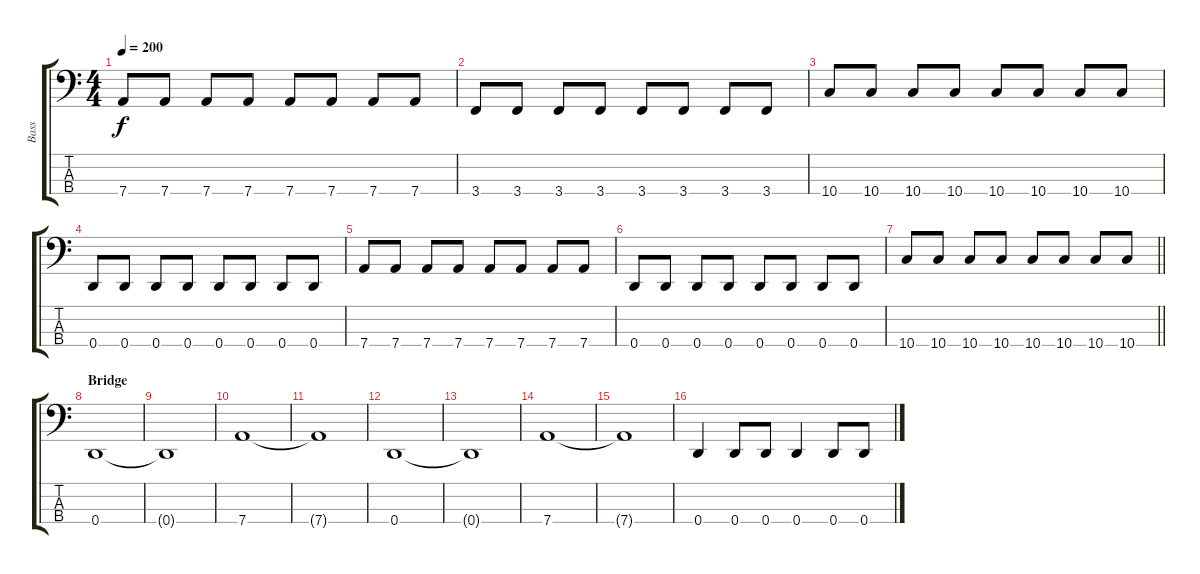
\track ("Bass" "Bass") {instrument electricbasspick}
\staff {score tabs}
\tuning (G2 D2 A1 D1) {hide}
\ts (4 4)
\tempo 200
\clef f4
\ks c
7.4.8{dy f} 7.4.8 7.4.8 7.4.8 7.4.8 7.4.8 7.4.8 7.4.8 |
3.4.8 3.4.8 3.4.8 3.4.8 3.4.8 3.4.8 3.4.8 3.4.8 |
10.4.8 10.4.8 10.4.8 10.4.8 10.4.8 10.4.8 10.4.8 10.4.8 |
0.4.8 0.4.8 0.4.8 0.4.8 0.4.8 0.4.8 0.4.8 0.4.8 |
7.4.8 7.4.8 7.4.8 7.4.8 7.4.8 7.4.8 7.4.8 7.4.8 |
0.4.8 0.4.8 0.4.8 0.4.8 0.4.8 0.4.8 0.4.8 0.4.8 |
\barLineRight lightlight
10.4.8 10.4.8 10.4.8 10.4.8 10.4.8 10.4.8 10.4.8 10.4.8 |
\section ("" "Bridge")
0.4.1 |
0.4{t}.1 |
7.4.1 |
7.4{t}.1 |
0.4.1 |
0.4{t}.1 |
7.4.1 |
7.4{t}.1 |
0.4.4 0.4.8 0.4.8 0.4.4 0.4.8 0.4.8
